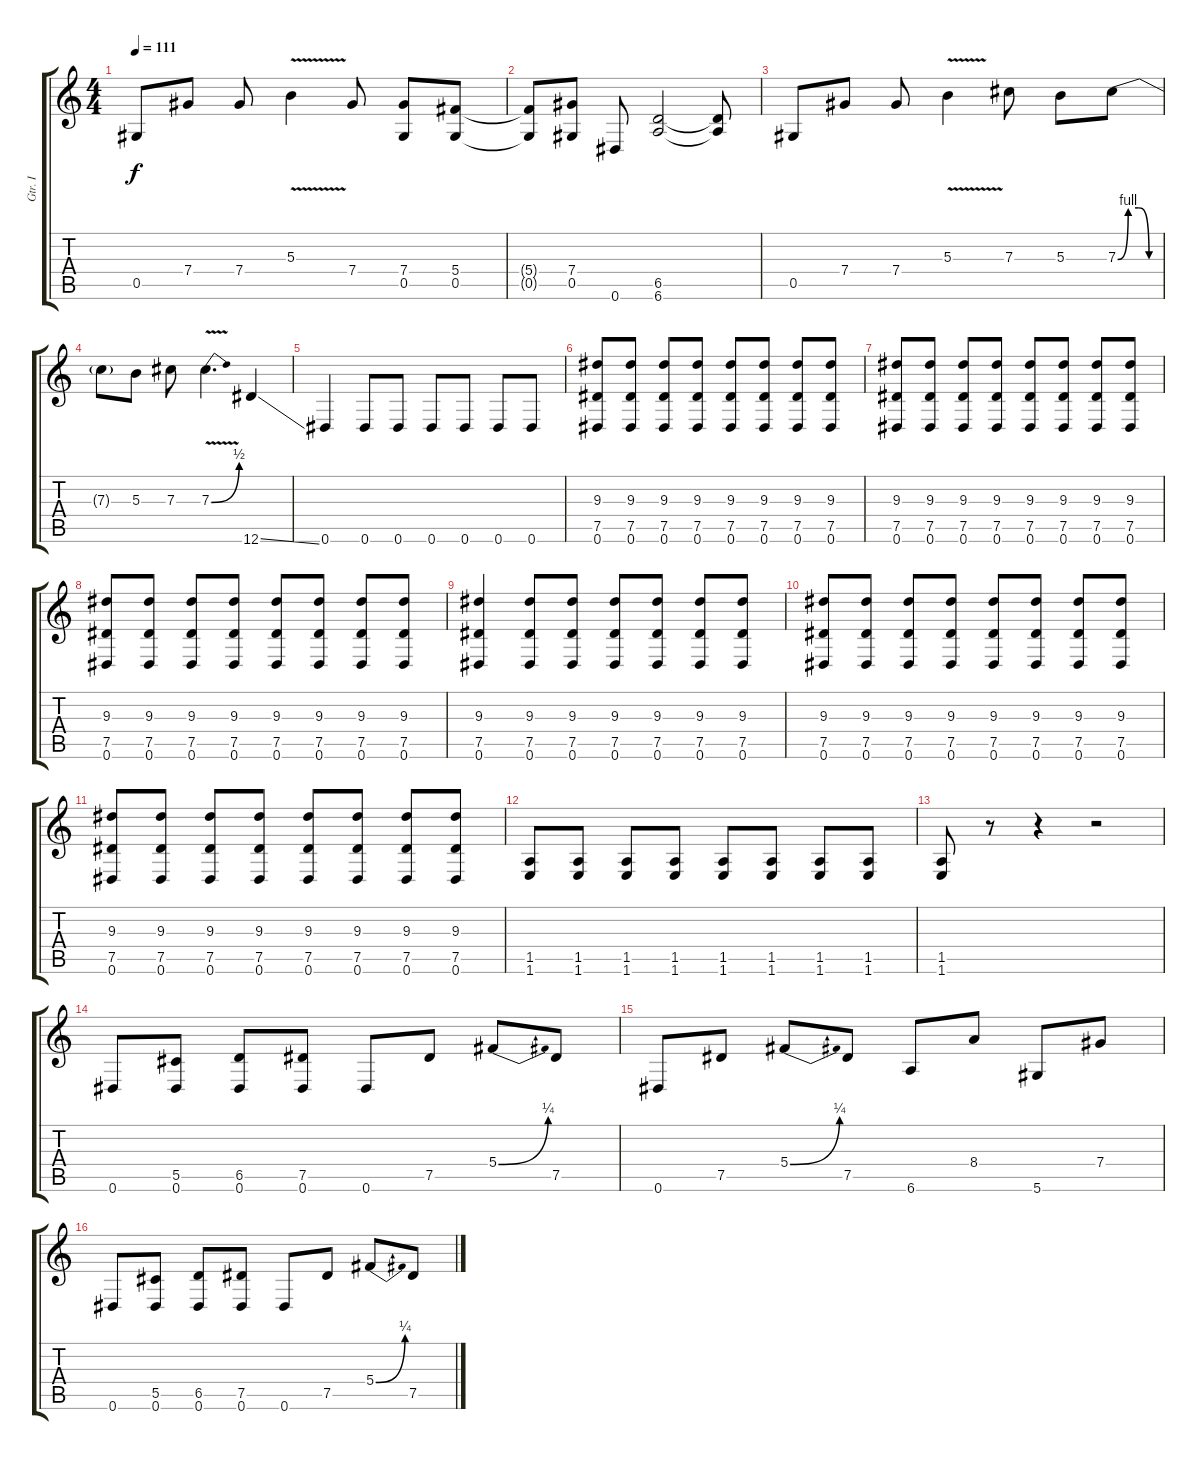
\track ("Gtr. I" "Gtr. I") {instrument distortionguitar}
\staff {score tabs}
\tuning (Eb4 Bb3 Gb3 Db3 Ab2 Eb2) {hide}
\ts (4 4)
\tempo 111
\clef g2
\ks c
0.5.8{dy f} 7.4.8 7.4.8 5.3{v}.4 7.4.8 (7.4 0.5).8 (5.4 0.5).8 |
(5.4{t} 0.5{t}).8 (7.4 0.5).8 0.6.8 (6.5 6.6).2 (6.5{t} 6.6{t}).8 |
0.5.8 7.4.8 7.4.8 5.3{v}.4 7.3.8 5.3.8 7.3{be (custom 0 0 15 4 30 4 45 0 60 0)}.8 |
7.3{t}.8 5.3.8 7.3.8 7.3{be (bend 0 0 60 2) v}.4{d} 12.6{ss}.4 |
0.6.4 0.6.8 0.6.8 0.6.8 0.6.8 0.6.8 0.6.8 |
(9.3 7.5 0.6).8 (9.3 7.5 0.6).8 (9.3 7.5 0.6).8 (9.3 7.5 0.6).8 (9.3 7.5 0.6).8 (9.3 7.5 0.6).8 (9.3 7.5 0.6).8 (9.3 7.5 0.6).8 |
(9.3 7.5 0.6).8 (9.3 7.5 0.6).8 (9.3 7.5 0.6).8 (9.3 7.5 0.6).8 (9.3 7.5 0.6).8 (9.3 7.5 0.6).8 (9.3 7.5 0.6).8 (9.3 7.5 0.6).8 |
(9.3 7.5 0.6).8 (9.3 7.5 0.6).8 (9.3 7.5 0.6).8 (9.3 7.5 0.6).8 (9.3 7.5 0.6).8 (9.3 7.5 0.6).8 (9.3 7.5 0.6).8 (9.3 7.5 0.6).8 |
(9.3 7.5 0.6).4 (9.3 7.5 0.6).8 (9.3 7.5 0.6).8 (9.3 7.5 0.6).8 (9.3 7.5 0.6).8 (9.3 7.5 0.6).8 (9.3 7.5 0.6).8 |
(9.3 7.5 0.6).8 (9.3 7.5 0.6).8 (9.3 7.5 0.6).8 (9.3 7.5 0.6).8 (9.3 7.5 0.6).8 (9.3 7.5 0.6).8 (9.3 7.5 0.6).8 (9.3 7.5 0.6).8 |
(9.3 7.5 0.6).8 (9.3 7.5 0.6).8 (9.3 7.5 0.6).8 (9.3 7.5 0.6).8 (9.3 7.5 0.6).8 (9.3 7.5 0.6).8 (9.3 7.5 0.6).8 (9.3 7.5 0.6).8 |
(1.5 1.6).8 (1.5 1.6).8 (1.5 1.6).8 (1.5 1.6).8 (1.5 1.6).8 (1.5 1.6).8 (1.5 1.6).8 (1.5 1.6).8 |
(1.5 1.6).8 r.8 r.4 r.2 |
0.6.8 (5.5 0.6).8 (6.5 0.6).8 (7.5 0.6).8 0.6.8 7.5.8 5.4{be (bend 0 0 60 1)}.8 7.5.8 |
0.6.8 7.5.8 5.4{be (bend 0 0 60 1)}.8 7.5.8 6.6.8 8.4.8 5.6.8 7.4.8 |
0.6.8 (5.5 0.6).8 (6.5 0.6).8 (7.5 0.6).8 0.6.8 7.5.8 5.4{be (bend 0 0 60 1)}.8 7.5.8
